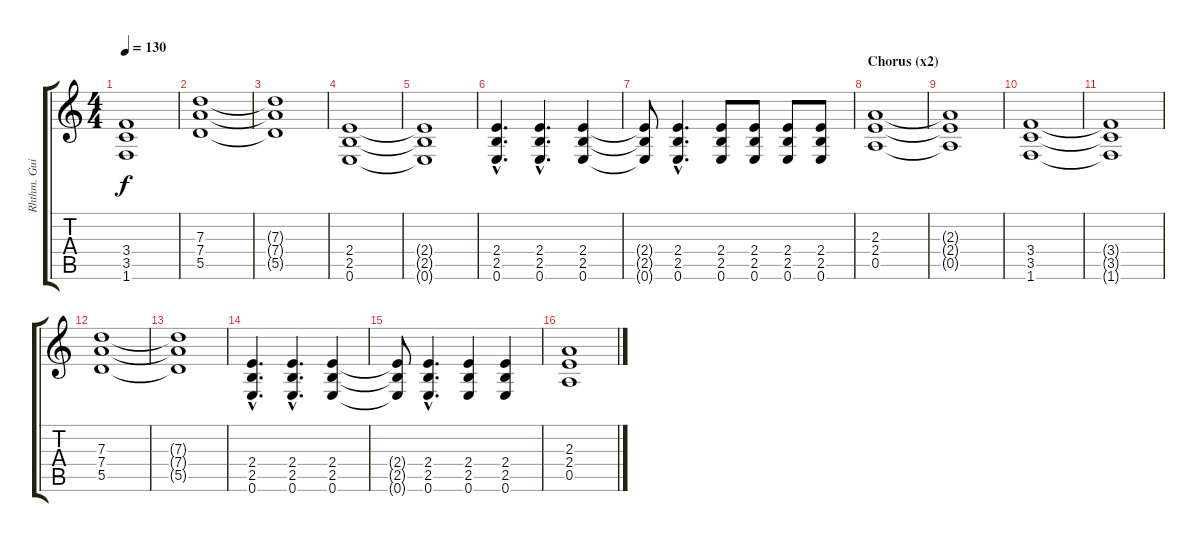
\track ("Rhthm. Guitar" "Rhthm. Gui") {instrument distortionguitar}
\staff {score tabs}
\tuning (E4 B3 G3 D3 A2 E2) {hide}
\ts (4 4)
\tempo 130
\clef g2
\ks c
(3.4{t} 3.5{t} 1.6{t}).1{dy f} |
(7.3 7.4 5.5).1 |
(7.3{t} 7.4{t} 5.5{t}).1 |
(2.4 2.5 0.6).1 |
(2.4{t} 2.5{t} 0.6{t}).1 |
(2.4{hac} 2.5{hac} 0.6{hac}).4{d} (2.4{hac} 2.5{hac} 0.6{hac}).4{d} (2.4 2.5 0.6).4 |
(2.4{t} 2.5{t} 0.6{t}).8 (2.4{hac} 2.5{hac} 0.6{hac}).4{d} (2.4 2.5 0.6).8 (2.4 2.5 0.6).8 (2.4 2.5 0.6).8 (2.4 2.5 0.6).8 |
\section ("" "Chorus (x2)")
(2.3 2.4 0.5).1 |
(2.3{t} 2.4{t} 0.5{t}).1 |
(3.4 3.5 1.6).1 |
(3.4{t} 3.5{t} 1.6{t}).1 |
(7.3 7.4 5.5).1 |
(7.3{t} 7.4{t} 5.5{t}).1 |
(2.4{hac} 2.5{hac} 0.6{hac}).4{d} (2.4{hac} 2.5{hac} 0.6{hac}).4{d} (2.4 2.5 0.6).4 |
(2.4{t} 2.5{t} 0.6{t}).8 (2.4{hac} 2.5{hac} 0.6{hac}).4{d} (2.4 2.5 0.6).4 (2.4 2.5 0.6).4 |
(2.3 2.4 0.5).1
